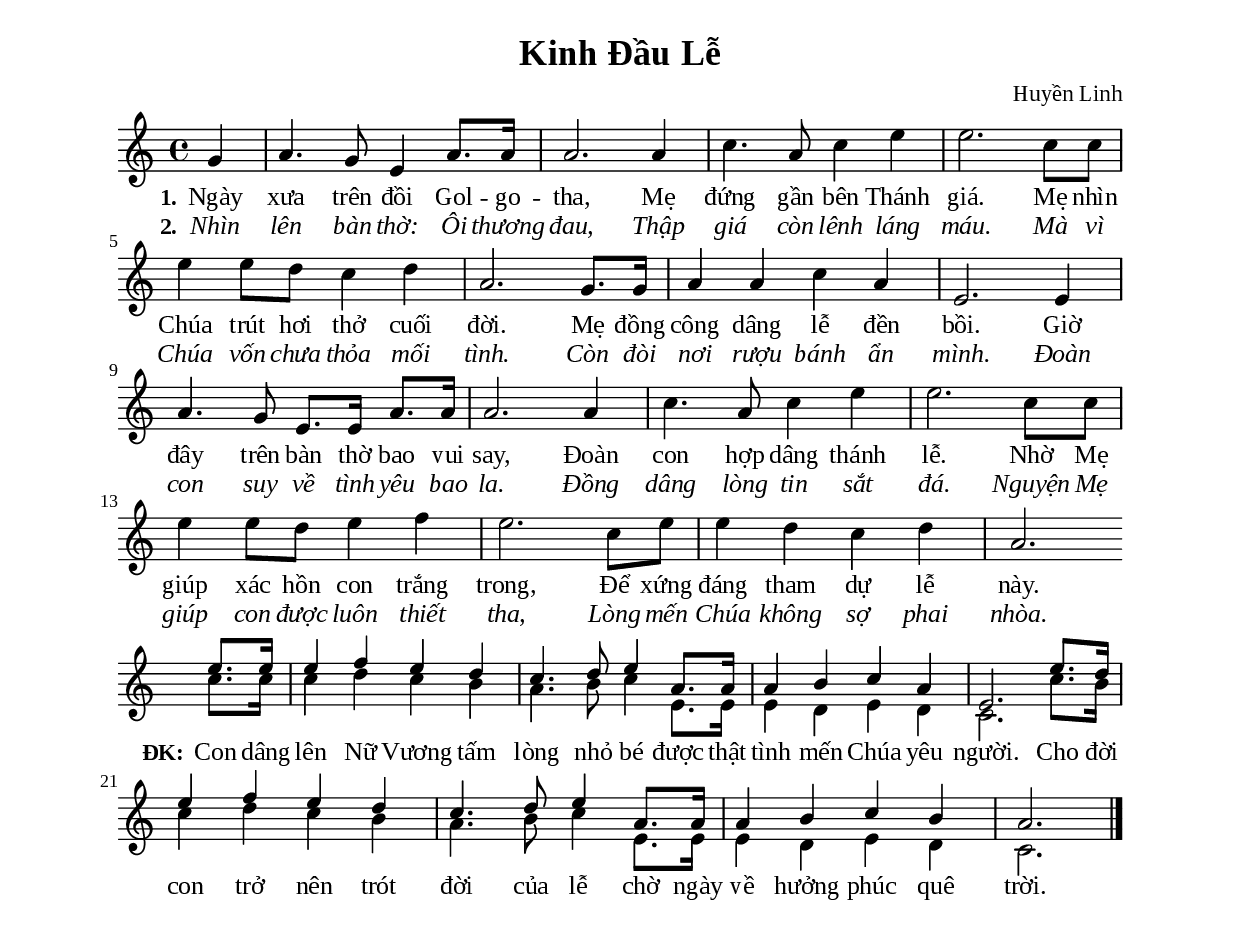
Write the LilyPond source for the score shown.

% Cài đặt chung
\version "2.20.0"
\include "english.ly"

\header {
  title = "Kinh Đầu Lễ"
  composer = "Huyền Linh"
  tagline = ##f
}

global = {
  \key a \minor
  \time 4/4
}

\paper {
  #(set-paper-size "a4")
  top-margin = 15\mm
  bottom-margin = 15\mm
  left-margin = 20\mm
  right-margin = 20\mm
  indent = #0
  #(define fonts
	 (make-pango-font-tree "Liberation Serif"
	 		       "Liberation Serif"
			       "Liberation Serif"
			       (/ 20 20)))
}

inNghieng = { \override LyricText.font-shape = #'italic }

% Nhạc phiên khúc
nhacPhienKhuc = \relative c'' {
  \partial 4 g |
  a4. g8 e4 a8. a16 |
  a2. a4 |
  c4. a8 c4 e |
  e2. c8 c |
  e4 e8 d c4 d |
  a2. g8. g16 |
  a4 a c a |
  e2. e4 |
  a4. g8 e8. e16 a8. a16 |
  a2. a4 |
  c4. a8 c4 e |
  e2. c8 c |
  e4 e8 d e4 f |
  e2. c8 e |
  e4 d c d |
  a2. \break
}

% Nhạc điệp khúc
nhacDiepKhucSop = \relative c'' {
  \set Score.currentBarNumber = #17
  \partial 4 e8. e16 |
  e4 f e d |
  c4. d8 e4 a,8. a16 |
  a4 b c a |
  e2. e'8. d16 |
  e4 f e d |
  c4. d8 e4 a,8. a16 |
  a4 b c b |
  a2. \bar "|."
}

nhacDiepKhucBass = \relative c'' {
  \partial 4 c8. c16 |
  c4 d c b |
  a4. b8 c4 e,8. e16 |
  e4 d e d |
  c2. c'8. b16 |
  c4 d c b |
  a4. b8 c4 e,8. e16 |
  e4 d e d |
  c2.
}

% Lời phiên khúc
loiPhienKhucMot = \lyricmode {
  \set stanza = #"1."
  Ngày xưa trên đồi Gol -- go -- tha, Mẹ đứng gần bên Thánh giá.
  Mẹ nhìn Chúa trút hơi thở cuối đời.
  Mẹ đồng công dâng lễ đền bồi.
  Giờ đây trên bàn thờ bao vui say,
  Đoàn con hợp dâng thánh lễ.
  Nhờ Mẹ giúp xác hồn con trắng trong,
  Để xứng đáng tham dự lễ này.
}

loiPhienKhucHai = \lyricmode {
  \set stanza = #"2."
  Nhìn lên bàn thờ: Ôi thương đau,
  Thập giá còn lênh láng máu.
  Mà vì Chúa vốn chưa thỏa mối tình.
  Còn đòi nơi rượu bánh ẩn mình.
  Đoàn con suy về tình yêu bao la.
  Đồng dâng lòng tin sắt đá.
  Nguyện Mẹ giúp con được luôn thiết tha,
  Lòng mến Chúa không sợ phai nhòa.
}

% Lời điệp khúc
loiDiepKhuc = \lyricmode {
  \set stanza = #"ĐK:"
  Con dâng lên Nữ Vương tấm lòng nhỏ bé được thật tình mến Chúa yêu người.
  Cho đời con trở nên trót đời của lễ chờ ngày về hưởng phúc quê trời.
}

% Dàn trang
\score {
  \new ChoirStaff <<
    \new Staff = verses <<
      \new Voice = "verse" {
        \global \stemNeutral \nhacPhienKhuc
      }
    >>
    \new Lyrics \lyricsto verse \loiPhienKhucMot
    \new Lyrics \with \inNghieng \lyricsto verse \loiPhienKhucHai
  >>
}

\score {
  \new ChoirStaff <<
    \new Staff = chorus <<
      \override Staff.TimeSignature.transparent = ##t
      \new Voice = "sopranos" {
        \voiceOne \global \stemUp \nhacDiepKhucSop
      }
      \new Voice = "basses" {
        \voiceTwo \global \stemDown \nhacDiepKhucBass
      }
    >>
    \new Lyrics = basses
    \context Lyrics = basses \lyricsto sopranos \loiDiepKhuc
  >>
}

